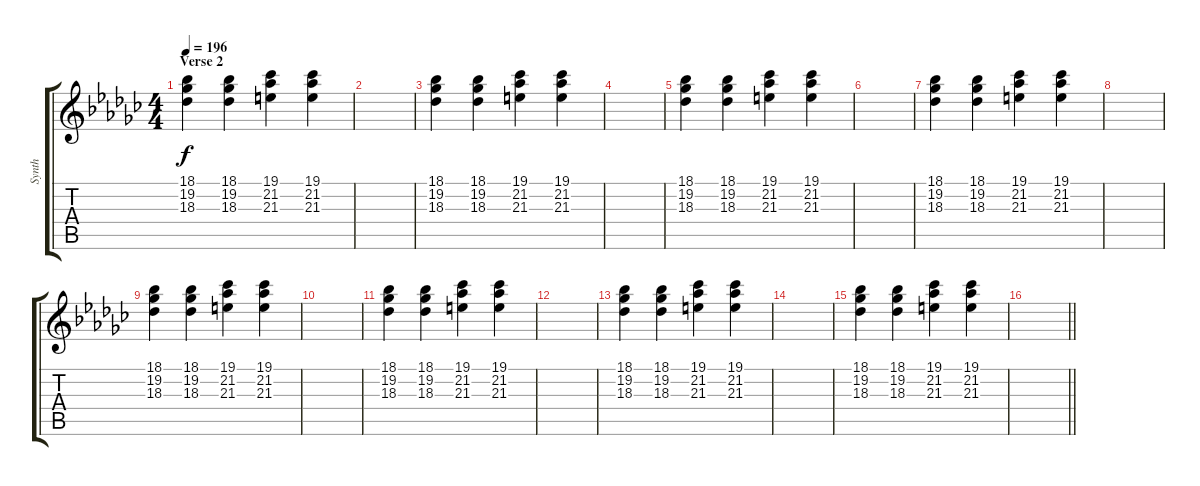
\track ("Synth" "Synth") {instrument pad3polysynth}
\staff {score tabs}
\tuning (E4 B3 G3 D3 A2 E2) {hide}
\ts (4 4)
\section ("" "Verse 2")
\tempo 196
\clef g2
\ks gb
(18.1 19.2 18.3).4{dy f} (18.1 19.2 18.3).4 (19.1 21.2 21.3).4 (19.1 21.2 21.3).4 |
|
(18.1 19.2 18.3).4 (18.1 19.2 18.3).4 (19.1 21.2 21.3).4 (19.1 21.2 21.3).4 |
|
(18.1 19.2 18.3).4 (18.1 19.2 18.3).4 (19.1 21.2 21.3).4 (19.1 21.2 21.3).4 |
|
(18.1 19.2 18.3).4 (18.1 19.2 18.3).4 (19.1 21.2 21.3).4 (19.1 21.2 21.3).4 |
|
(18.1 19.2 18.3).4 (18.1 19.2 18.3).4 (19.1 21.2 21.3).4 (19.1 21.2 21.3).4 |
|
(18.1 19.2 18.3).4 (18.1 19.2 18.3).4 (19.1 21.2 21.3).4 (19.1 21.2 21.3).4 |
|
(18.1 19.2 18.3).4 (18.1 19.2 18.3).4 (19.1 21.2 21.3).4 (19.1 21.2 21.3).4 |
|
(18.1 19.2 18.3).4 (18.1 19.2 18.3).4 (19.1 21.2 21.3).4 (19.1 21.2 21.3).4 |
\barLineRight lightlight
